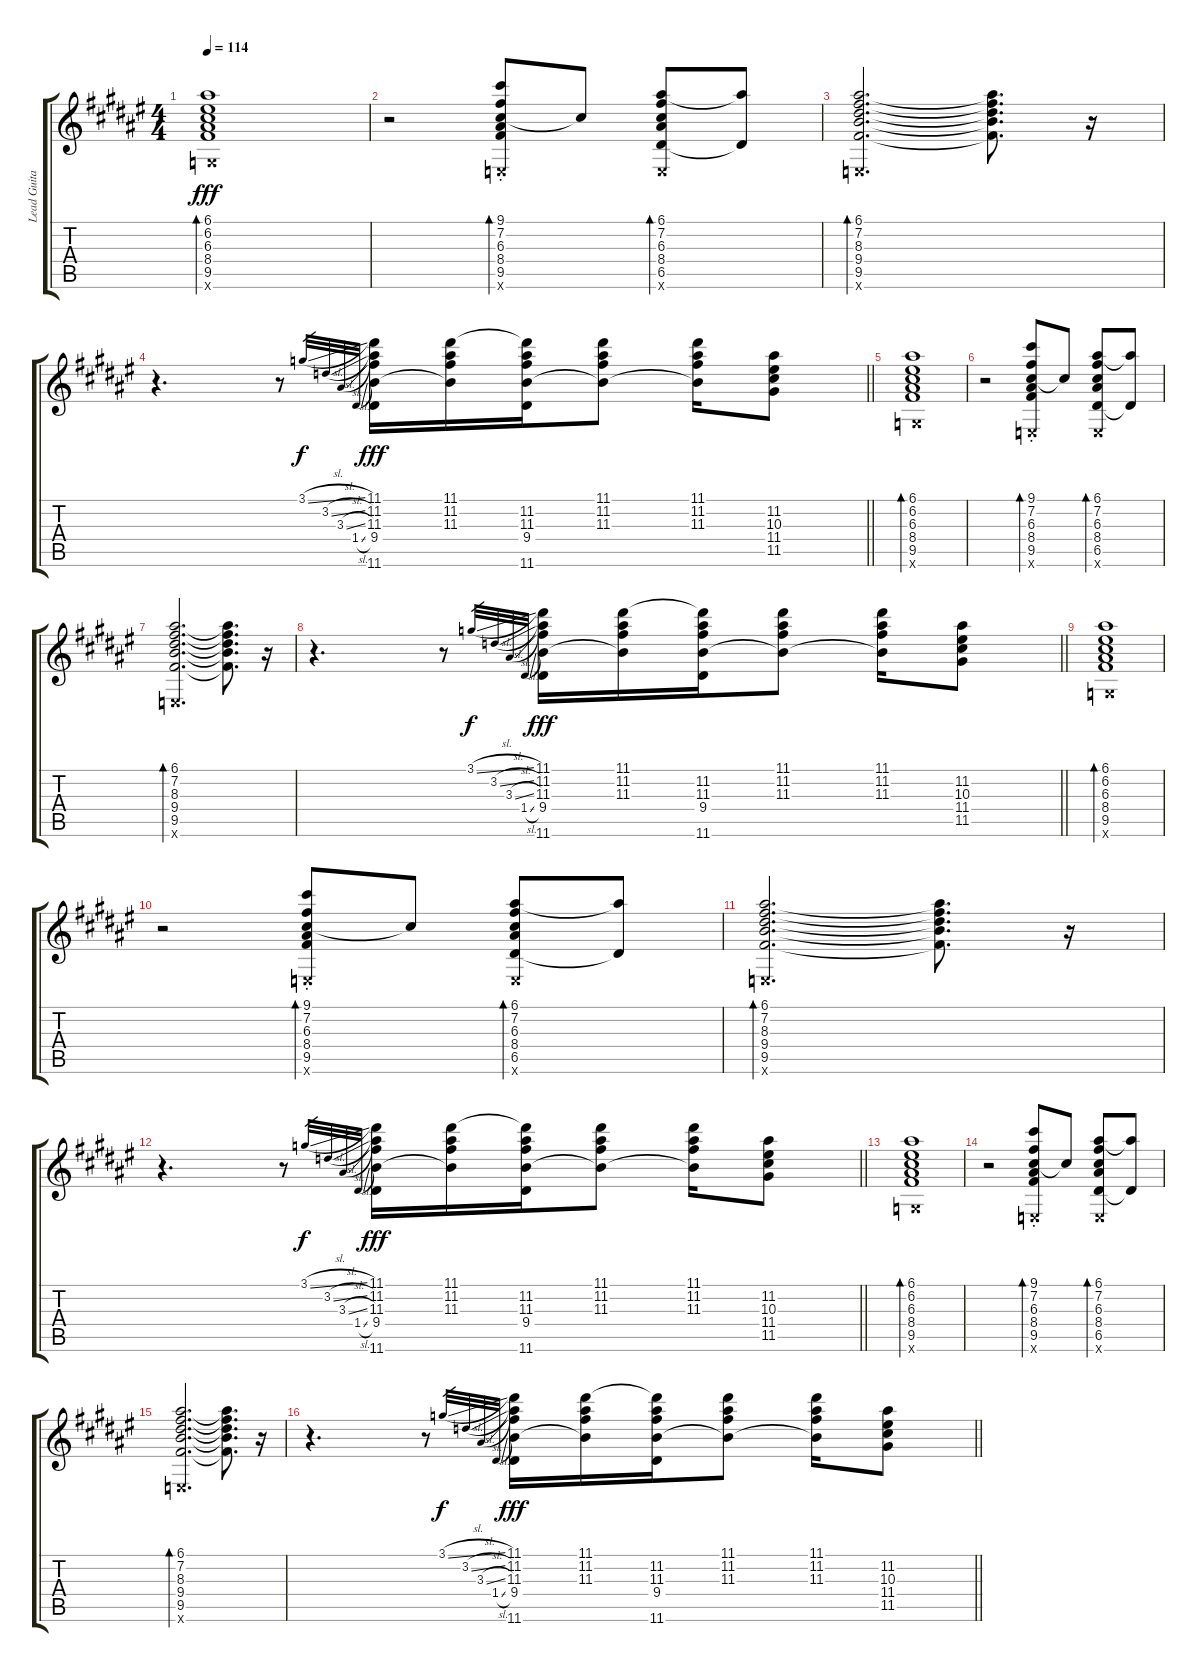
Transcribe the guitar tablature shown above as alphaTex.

\track ("Lead Guitar" "Lead Guita") {instrument electricguitarmuted}
\staff {score tabs}
\tuning (E4 B3 G3 D3 A2 E2) {hide}
\ts (4 4)
\tempo 114
\clef g2
\ks f#
(6.1 6.2 6.3 8.4 9.5 3.6{x}).1{bd 120 dy fff volume 13} |
r.2 (9.1{st} 7.2 6.3 8.4 9.5 0.6{x}).8{bd 60 volume 14} 6.3{t}.8 (6.1 7.2 6.3 8.4 6.5 0.6{x}).8{bd 60 volume 14} (6.1{t} 6.5{t}).8 |
(6.1 7.2 8.3 9.4 9.5 0.6{x}).2{d bd 120 volume 14} (6.1{t} 7.2{t} 8.3{t} 9.4{t} 9.5{t}).8{d} r.16{volume 11} |
\barLineRight lightlight
r.4{d} r.8 3.1{sl}.32{gr dy f} 3.2{sl}.32{gr} 3.3{sl}.32{gr} 1.4{sl}.32{gr} (11.1 11.2 11.3 9.4 11.6).16{dy fff volume 14} (11.1 11.2 11.3 9.4{t}).16{volume 14} (11.1{t} 11.2 11.3 9.4 11.6).16{volume 14} (11.1 11.2 11.3 9.4{t}).8{volume 14} (11.1 11.2 11.3 9.4{t}).16{volume 13} (11.2 10.3 11.4 11.5).8{volume 12} |
(6.1 6.2 6.3 8.4 9.5 3.6{x}).1{bd 120 volume 14} |
r.2 (9.1{st} 7.2 6.3 8.4 9.5 0.6{x}).8{bd 60 volume 14} 6.3{t}.8 (6.1 7.2 6.3 8.4 6.5 0.6{x}).8{bd 60 volume 14} (6.1{t} 6.5{t}).8 |
(6.1 7.2 8.3 9.4 9.5 0.6{x}).2{d bd 120 volume 14} (6.1{t} 7.2{t} 8.3{t} 9.4{t} 9.5{t}).8{d} r.16{volume 11} |
\barLineRight lightlight
r.4{d} r.8 3.1{sl}.32{gr dy f} 3.2{sl}.32{gr} 3.3{sl}.32{gr} 1.4{sl}.32{gr} (11.1 11.2 11.3 9.4 11.6).16{dy fff volume 14} (11.1 11.2 11.3 9.4{t}).16{volume 14} (11.1{t} 11.2 11.3 9.4 11.6).16{volume 14} (11.1 11.2 11.3 9.4{t}).8{volume 14} (11.1 11.2 11.3 9.4{t}).16{volume 13} (11.2 10.3 11.4 11.5).8{volume 12} |
(6.1 6.2 6.3 8.4 9.5 3.6{x}).1{bd 120 volume 14} |
r.2 (9.1{st} 7.2 6.3 8.4 9.5 0.6{x}).8{bd 60 volume 14} 6.3{t}.8 (6.1 7.2 6.3 8.4 6.5 0.6{x}).8{bd 60 volume 14} (6.1{t} 6.5{t}).8 |
(6.1 7.2 8.3 9.4 9.5 0.6{x}).2{d bd 120 volume 14} (6.1{t} 7.2{t} 8.3{t} 9.4{t} 9.5{t}).8{d} r.16{volume 11} |
\barLineRight lightlight
r.4{d} r.8 3.1{sl}.32{gr dy f} 3.2{sl}.32{gr} 3.3{sl}.32{gr} 1.4{sl}.32{gr} (11.1 11.2 11.3 9.4 11.6).16{dy fff volume 14} (11.1 11.2 11.3 9.4{t}).16{volume 14} (11.1{t} 11.2 11.3 9.4 11.6).16{volume 14} (11.1 11.2 11.3 9.4{t}).8{volume 14} (11.1 11.2 11.3 9.4{t}).16{volume 13} (11.2 10.3 11.4 11.5).8{volume 12} |
(6.1 6.2 6.3 8.4 9.5 3.6{x}).1{bd 120 volume 14} |
r.2 (9.1{st} 7.2 6.3 8.4 9.5 0.6{x}).8{bd 60 volume 14} 6.3{t}.8 (6.1 7.2 6.3 8.4 6.5 0.6{x}).8{bd 60 volume 14} (6.1{t} 6.5{t}).8 |
(6.1 7.2 8.3 9.4 9.5 0.6{x}).2{d bd 120 volume 14} (6.1{t} 7.2{t} 8.3{t} 9.4{t} 9.5{t}).8{d} r.16{volume 11} |
\barLineRight lightlight
r.4{d} r.8 3.1{sl}.32{gr dy f} 3.2{sl}.32{gr} 3.3{sl}.32{gr} 1.4{sl}.32{gr} (11.1 11.2 11.3 9.4 11.6).16{dy fff volume 14} (11.1 11.2 11.3 9.4{t}).16{volume 14} (11.1{t} 11.2 11.3 9.4 11.6).16{volume 14} (11.1 11.2 11.3 9.4{t}).8{volume 14} (11.1 11.2 11.3 9.4{t}).16{volume 13} (11.2 10.3 11.4 11.5).8{volume 12}
